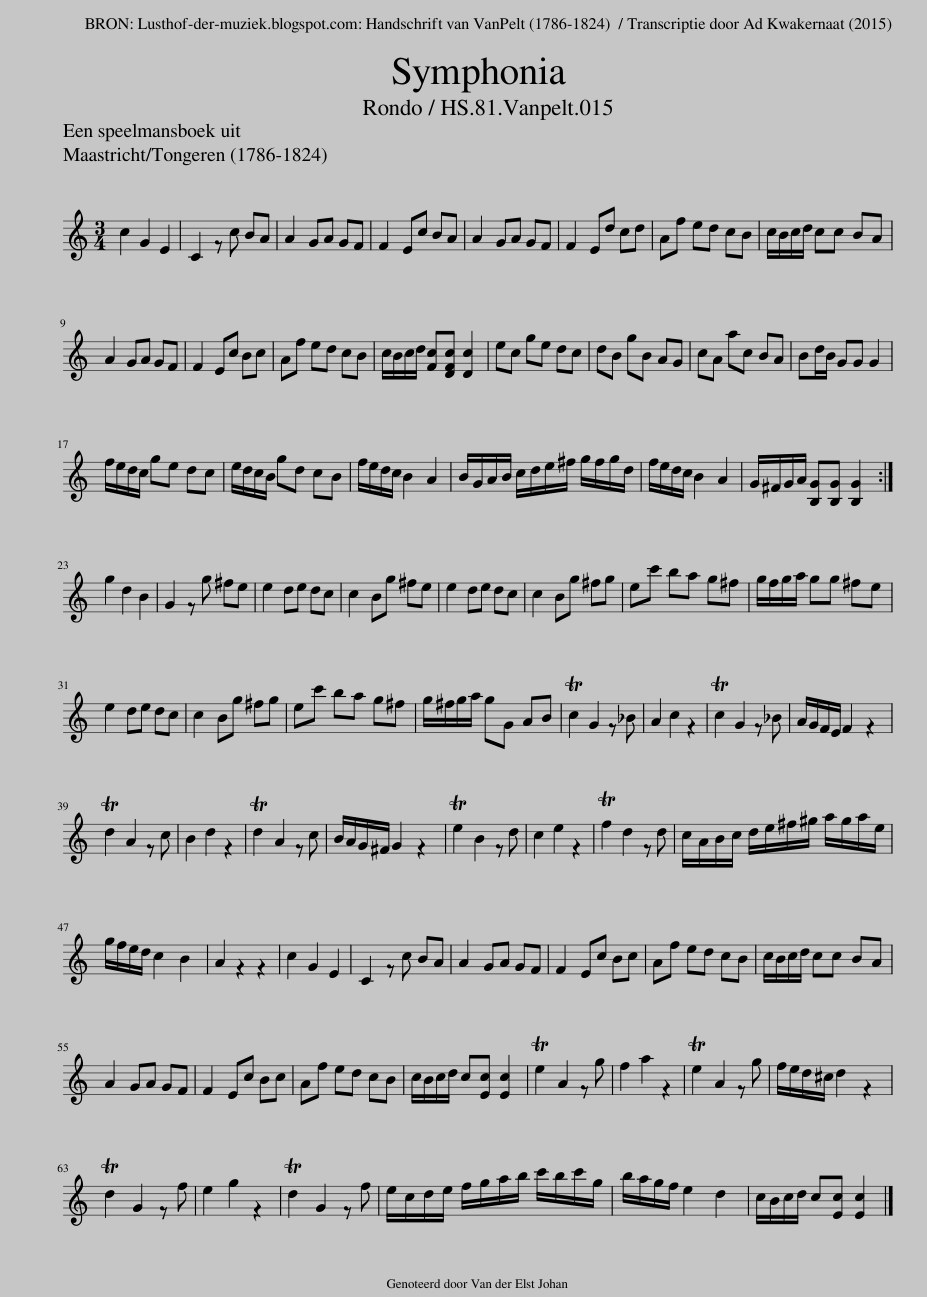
X:1
L:1/8
Q:1/4=108
M:3/4
I:linebreak $
K:C
V:1 treble
V:1
 c2 G2 E2 | C2 z c BA | A2 GA GF | F2 Ec BA | A2 GA GF | %5
 F2 Ed cd | Af ed cB | c/B/c/d/ cc BA |$ A2 GA GF | F2 Ec Bc | %10
 Af ed cB | c/B/c/d/ [Fc][DFc] [Dc]2 | ec ge dc | dB gB AG | cA ac BA | %15
 Bd/B/ GG G2 |$ f/e/d/c/ ge dc | e/d/c/B/ gd cB | f/e/d/c/ B2 A2 | B/G/A/B/ c/d/e/^f/ g/f/g/d/ | %20
 f/e/d/c/ B2 A2 | G/^F/G/A/ [B,G][B,G] [B,G]2 :|$ g2 d2 B2 | G2 z g ^fe | e2 de dc | %25
 c2 Bg ^fe | e2 de dc | c2 Bg ^fg | ec' ba g^f | g/f/g/a/ gg ^fe |$ %30
 e2 de dc | c2 Bg ^fg | ec' ba g^f | g/^f/g/a/ gG AB | Tc2 G2 z _B | %35
 A2 c2 z2 | Tc2 G2 z _B | A/G/F/E/ F2 z2 |$ Td2 A2 z c | B2 d2 z2 | %40
 Td2 A2 z c | B/A/G/^F/ G2 z2 | Te2 B2 z d | c2 e2 z2 | Tf2 d2 z d | %45
 c/A/B/c/ d/e/^f/^g/ a/g/a/e/ |$ g/f/e/d/ c2 B2 | A2 z2 z2 | c2 G2 E2 | C2 z c BA | %50
 A2 GA GF | F2 Ec Bc | Af ed cB | c/B/c/d/ cc BA |$ A2 GA GF | %55
 F2 Ec Bc | Af ed cB | c/B/c/d/ c[Ec] [Ec]2 | Te2 A2 z g | f2 a2 z2 | %60
 Te2 A2 z g | f/e/d/^c/ d2 z2 |$ Td2 G2 z f | e2 g2 z2 | Td2 G2 z f | %65
 e/c/d/e/ f/g/a/b/ c'/b/c'/g/ | b/a/g/f/ e2 d2 | c/B/c/d/ c[Ec] [Ec]2 |] %68
